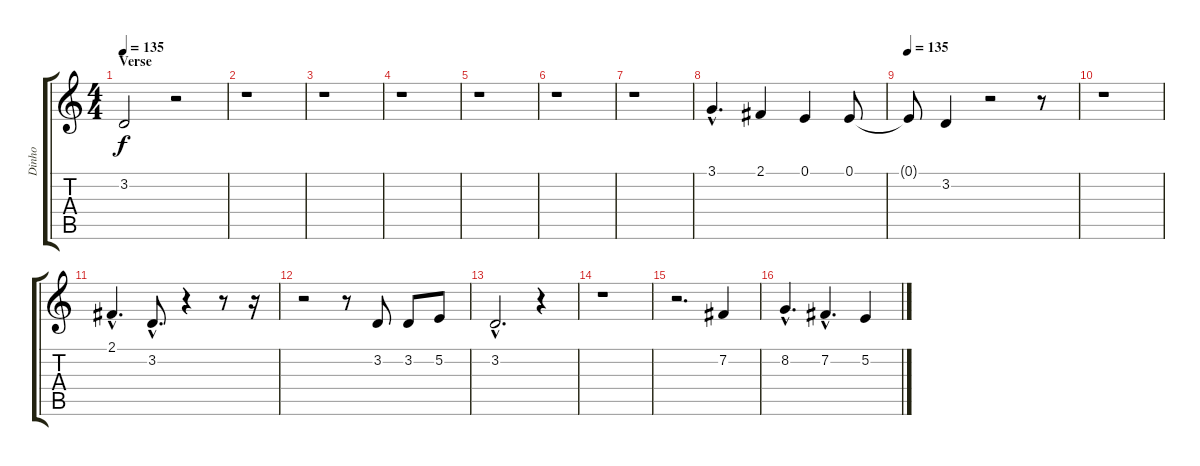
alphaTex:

\track ("Dinho" "Dinho") {instrument sopranosax}
\staff {score tabs}
\tuning (E4 B3 G3 D3 A2 E2) {hide}
\ts (4 4)
\section ("" "Verse")
\tempo 135
\clef g2
\ks c
3.2.2{dy f} r.2 |
r.1 |
r.1 |
r.1 |
r.1 |
r.1 |
r.1 |
3.1{hac}.4{d} 2.1.4 0.1.4 0.1.8 |
\tempo 135
0.1{t}.8 3.2.4 r.2 r.8 |
r.1 |
2.1{hac}.4{d} 3.2{hac}.8{d} r.4 r.8 r.16 |
r.2 r.8 3.2.8 3.2.8 5.2.8 |
3.2{hac}.2{d} r.4 |
r.1 |
r.2{d} 7.2.4 |
8.2{hac}.4{d} 7.2{hac}.4{d} 5.2.4
